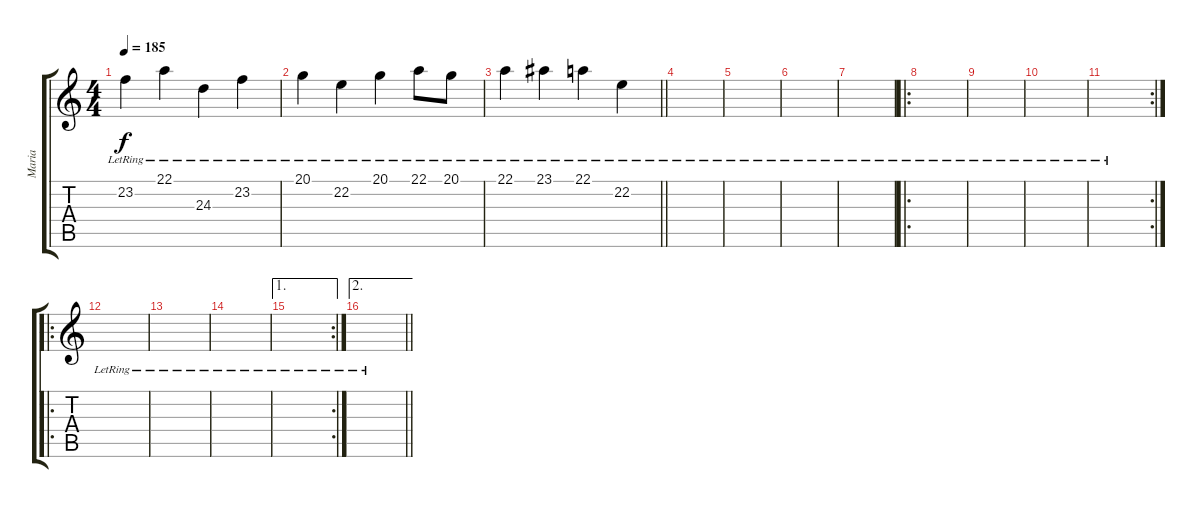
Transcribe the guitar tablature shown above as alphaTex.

\track ("Maria" "Maria") {instrument brightacousticpiano}
\staff {score tabs}
\tuning (B3 Gb3 D3 A2 E2 B1) {hide}
\ts (4 4)
\tempo 185
\clef g2
\ks c
23.2{lr}.4{dy f} 22.1{lr}.4 24.3{lr}.4 23.2{lr}.4 |
20.1{lr}.4 22.2{lr}.4 20.1{lr}.4 22.1{lr}.8 20.1{lr}.8 |
\barLineRight lightlight
22.1{lr}.4 23.1{lr}.4 22.1{lr}.4 22.2{lr}.4 |
|
|
|
|
\ro
|
|
|
\rc 2
|
\ro
|
|
|
\ae 1
\rc 2
|
\ae 2
\barLineRight lightlight
